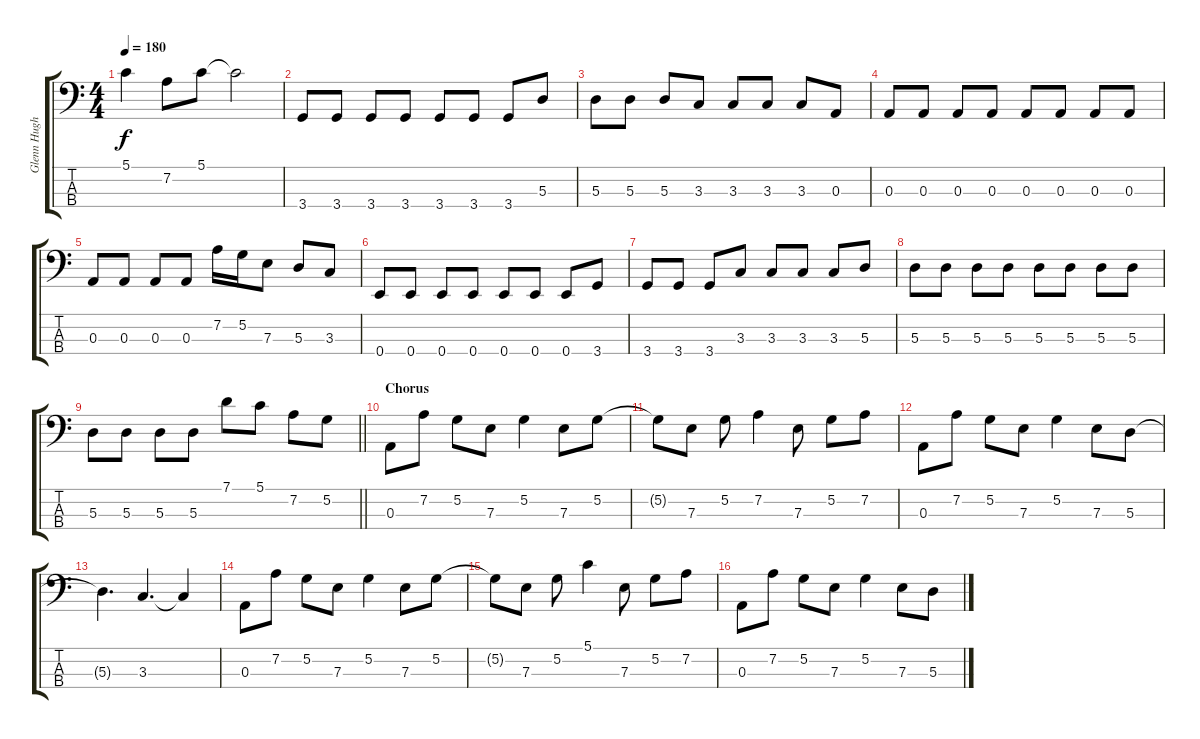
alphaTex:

\track ("Glenn Hughes" "Glenn Hugh") {instrument electricbasspick}
\staff {score tabs}
\tuning (G2 D2 A1 E1) {hide}
\ts (4 4)
\tempo 180
\clef f4
\ks aminor
5.1{t}.4{dy f} 7.2.8 5.1.8 5.1{t}.2 |
3.4.8 3.4.8 3.4.8 3.4.8 3.4.8 3.4.8 3.4.8 5.3.8 |
5.3.8 5.3.8 5.3.8 3.3.8 3.3.8 3.3.8 3.3.8 0.3.8 |
0.3.8 0.3.8 0.3.8 0.3.8 0.3.8 0.3.8 0.3.8 0.3.8 |
0.3.8 0.3.8 0.3.8 0.3.8 7.2.16 5.2.16 7.3.8 5.3.8 3.3.8 |
0.4.8 0.4.8 0.4.8 0.4.8 0.4.8 0.4.8 0.4.8 3.4.8 |
3.4.8 3.4.8 3.4.8 3.3.8 3.3.8 3.3.8 3.3.8 5.3.8 |
5.3.8 5.3.8 5.3.8 5.3.8 5.3.8 5.3.8 5.3.8 5.3.8 |
\barLineRight lightlight
5.3.8 5.3.8 5.3.8 5.3.8 7.1.8 5.1.8 7.2.8 5.2.8 |
\section ("" "Chorus")
\ks c
0.3.8 7.2.8 5.2.8 7.3.8 5.2.4 7.3.8 5.2.8 |
5.2{t}.8 7.3.8 5.2.8 7.2.4 7.3.8 5.2.8 7.2.8 |
0.3.8 7.2.8 5.2.8 7.3.8 5.2.4 7.3.8 5.3.8 |
5.3{t}.4{d} 3.3.4{d} 3.3{t}.4 |
0.3.8 7.2.8 5.2.8 7.3.8 5.2.4 7.3.8 5.2.8 |
5.2{t}.8 7.3.8 5.2.8 5.1.4 7.3.8 5.2.8 7.2.8 |
0.3.8 7.2.8 5.2.8 7.3.8 5.2.4 7.3.8 5.3.8
